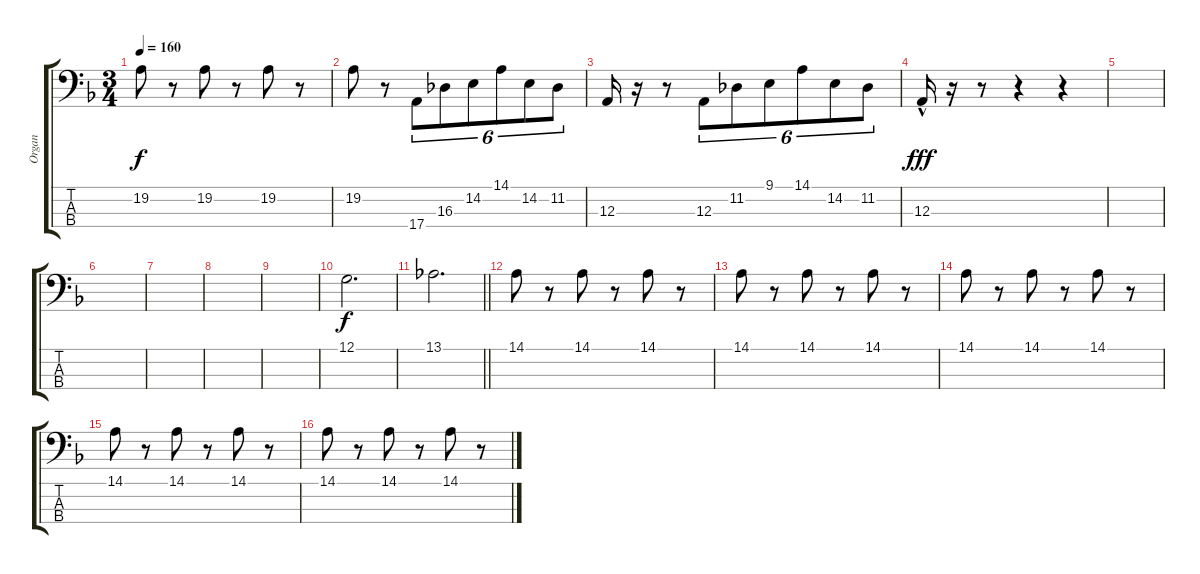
\track ("Organ" "Organ") {instrument stringensemble1}
\staff {score tabs}
\tuning (G2 D2 A1 E1) {hide}
\ts (3 4)
\tempo 160
\clef f4
\ks f
19.2.8{dy f} r.8 19.2.8 r.8 19.2.8 r.8 |
19.2.8 r.8 17.4.8{tu (6 4)} 16.3.8{tu (6 4)} 14.2.8{tu (6 4)} 14.1.8{tu (6 4)} 14.2.8{tu (6 4)} 11.2.8{tu (6 4)} |
12.3.16 r.16 r.8 12.3.8{tu (6 4)} 11.2.8{tu (6 4)} 9.1.8{tu (6 4)} 14.1.8{tu (6 4)} 14.2.8{tu (6 4)} 11.2.8{tu (6 4)} |
12.3{hac}.16{dy fff} r.16 r.8 r.4 r.4 |
|
|
|
|
|
12.1.2{d dy f} |
\barLineRight lightlight
13.1.2{d} |
14.1.8 r.8 14.1.8 r.8 14.1.8 r.8 |
14.1.8 r.8 14.1.8 r.8 14.1.8 r.8 |
14.1.8 r.8 14.1.8 r.8 14.1.8 r.8 |
14.1.8 r.8 14.1.8 r.8 14.1.8 r.8 |
14.1.8 r.8 14.1.8 r.8 14.1.8 r.8
